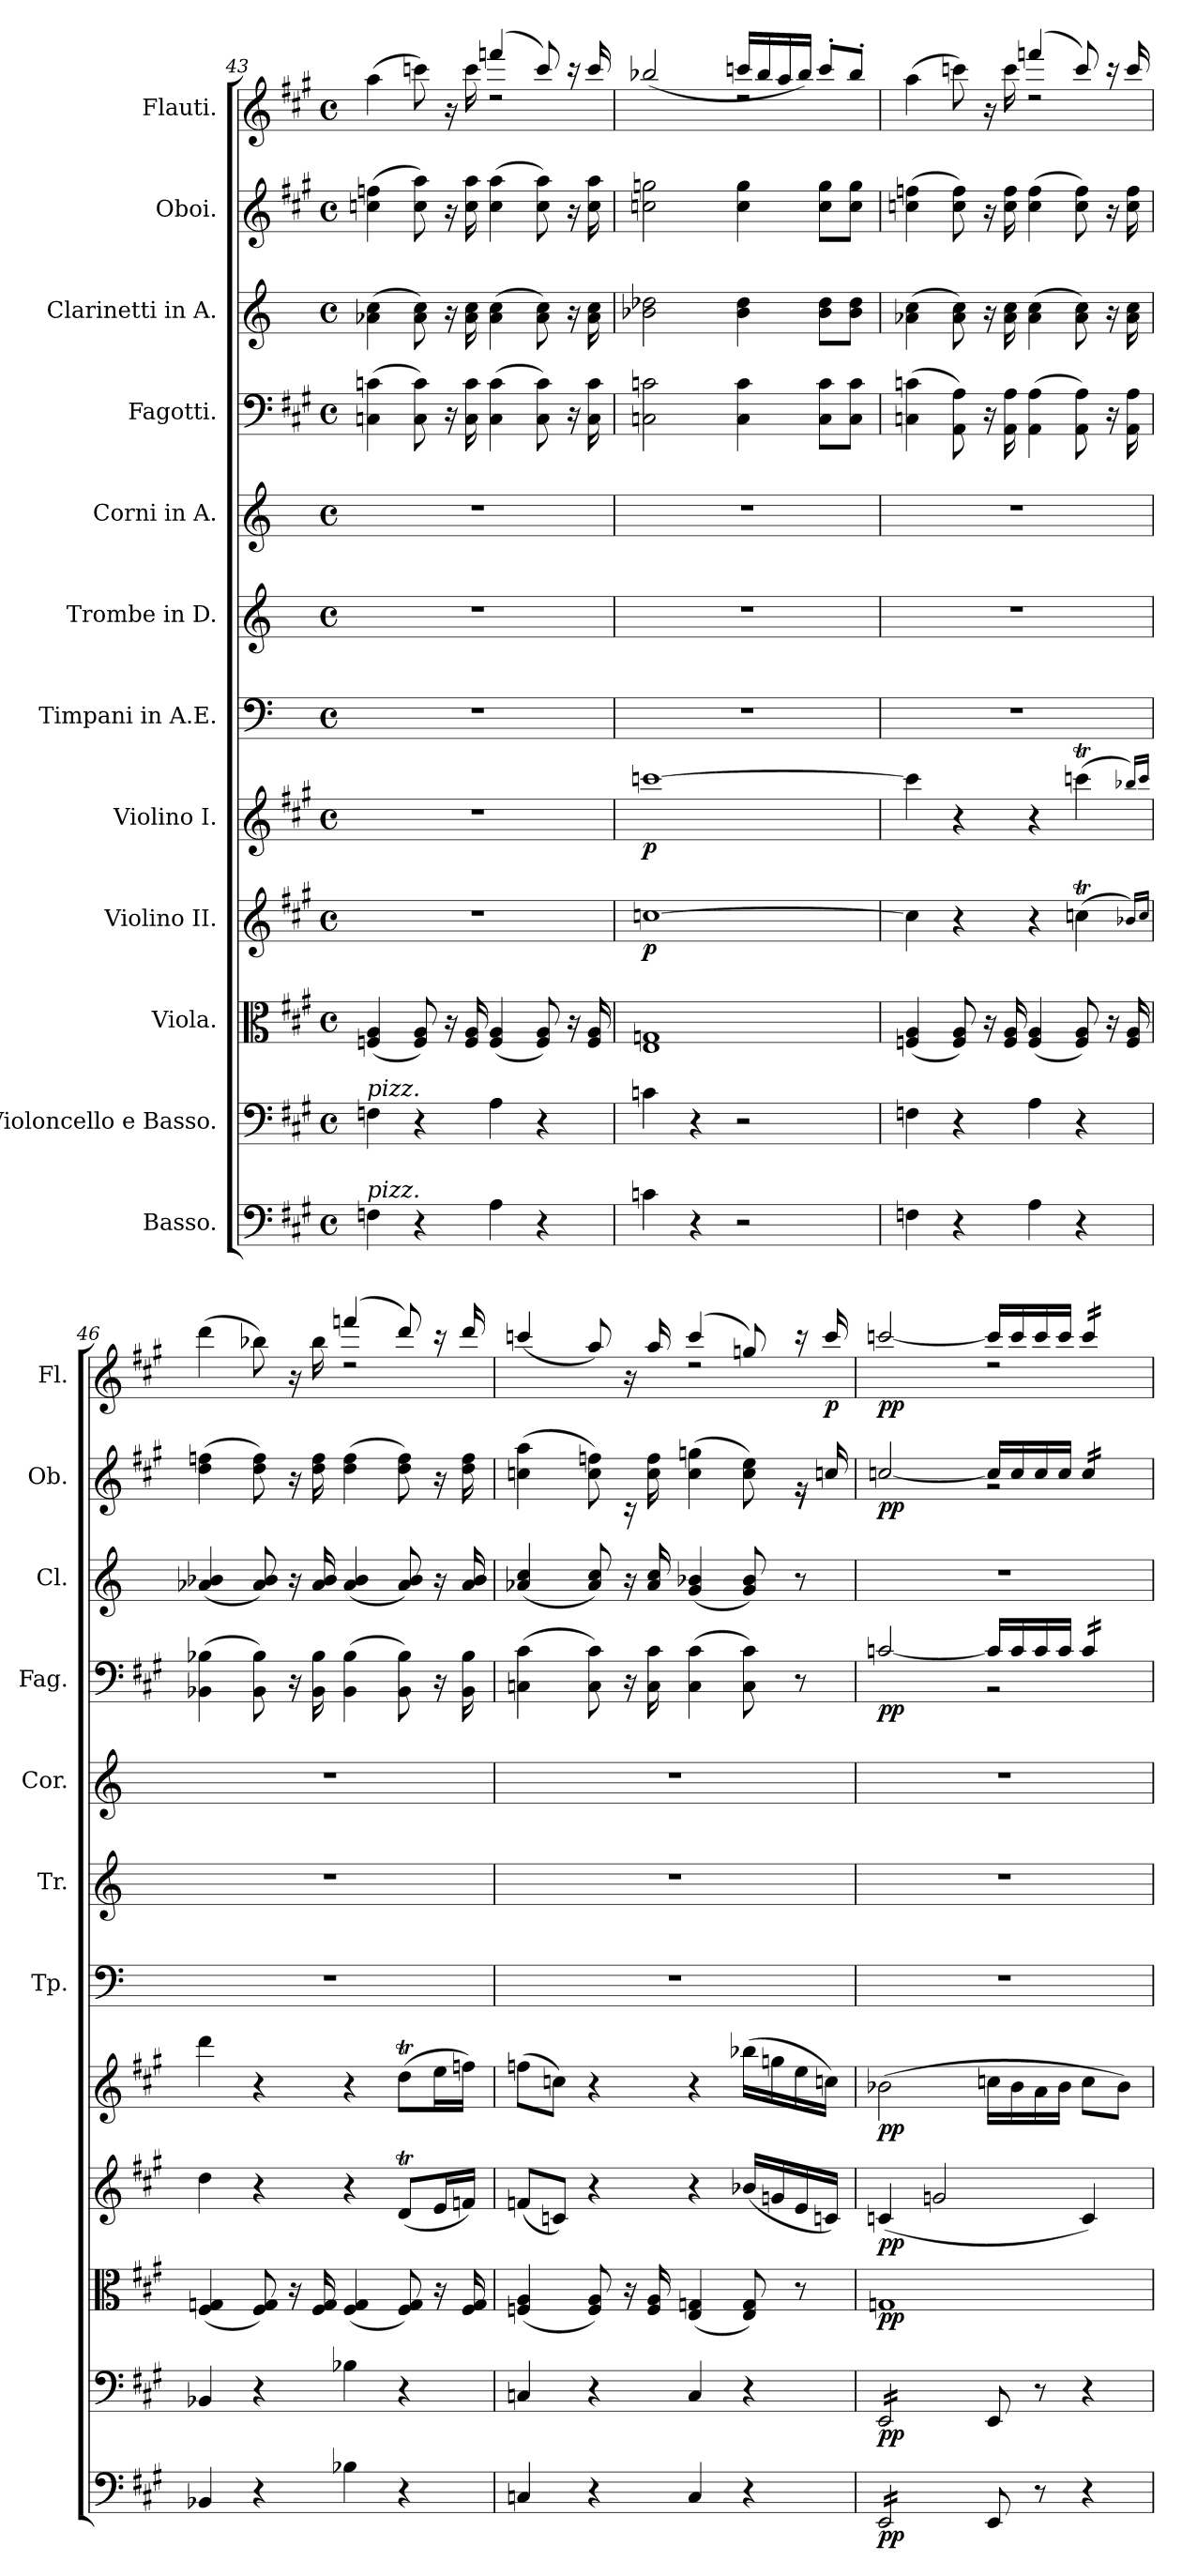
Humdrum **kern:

**kern	**dynam	**kern	**dynam	**kern	**dynam	**kern	**dynam	**kern	**dynam	**kern	**kern	**kern	**kern	**dynam	**kern	**kern	**dynam	**kern	**dynam
*part12	*part12	*part11	*part11	*part10	*part10	*part9	*part9	*part8	*part8	*part7	*part6	*part5	*part4	*part4	*part3	*part2	*part2	*part1	*part1
*staff12	*staff12	*staff11	*staff11	*staff10	*staff10	*staff9	*staff9	*staff8	*staff8	*staff7	*staff6	*staff5	*staff4	*staff4	*staff3	*staff2	*staff2	*staff1	*staff1
*I"Basso.	*	*I"Violoncello e Basso.	*	*I"Viola.	*	*I"Violino II.	*	*I"Violino I.	*	*I"Timpani in A.E.	*I"Trombe in D.	*I"Corni in A.	*I"Fagotti.	*	*I"Clarinetti in A.	*I"Oboi.	*	*I"Flauti.	*
*	*	*	*	*	*	*	*	*	*	*I'Tp.	*I'Tr.	*I'Cor.	*I'Fag.	*	*I'Cl.	*I'Ob.	*	*I'Fl.	*
*clefF4	*	*clefF4	*	*clefC3	*	*clefG2	*	*clefG2	*	*clefF4	*clefG2	*clefG2	*clefF4	*	*clefG2	*clefG2	*	*clefG2	*
*ITrd7c12	*	*	*	*	*	*	*	*	*	*	*ITrd-1c-2	*ITrd2c3	*	*	*ITrd2c3	*	*	*	*
*k[f#c#g#]	*	*k[f#c#g#]	*	*k[f#c#g#]	*	*k[f#c#g#]	*	*k[f#c#g#]	*	*k[]	*k[f#c#]	*k[f#c#g#]	*k[f#c#g#]	*	*k[f#c#g#]	*k[f#c#g#]	*	*k[f#c#g#]	*
*M4/4	*	*M4/4	*	*M4/4	*	*M4/4	*	*M4/4	*	*M4/4	*M4/4	*M4/4	*M4/4	*	*M4/4	*M4/4	*	*M4/4	*
*met(c)	*	*met(c)	*	*met(c)	*	*met(c)	*	*met(c)	*	*met(c)	*met(c)	*met(c)	*met(c)	*	*met(c)	*met(c)	*	*met(c)	*
=43	=43	=43	=43	=43	=43	=43	=43	=43	=43	=43	=43	=43	=43	=43	=43	=43	=43	=43	=43
*	*	*	*	*	*	*	*	*	*	*	*	*	*	*	*	*	*	*^	*
!	!	!LO:TX:a:i:t=pizz.	!	!	!	!	!	!	!	!	!	!	!	!	!	!	!	!	!	!
!LO:TX:a:i:t=pizz.	!	!	!	!	!	!	!	!	!	!	!	!	!	!	!	!	!	!	!	!
4FFn\	.	4Fn\	.	(<4Fn/ 4A/	.	1r	.	1r	.	1r	1r	1r	(>4Cn\ 4cn\	.	(>4fn\ 4a\	(>4ccn\ 4ffn\	.	(>4aa\	2ryy	.
4r	.	4r	.	8F/ 8A/)	.	.	.	.	.	.	.	.	8C\ 8c\)	.	8f\ 8a\)	8cc\ 8aa\)	.	8cccn\)	.	.
.	.	.	.	16r	.	.	.	.	.	.	.	.	16r	.	16r	16r	.	16r	.	.
.	.	.	.	16F/ 16A/	.	.	.	.	.	.	.	.	16C\ 16c\	.	16f\ 16a\	16cc\ 16aa\	.	16ccc\	.	.
4AA\	.	4A\	.	(<4F/ 4A/	.	.	.	.	.	.	.	.	(>4C\ 4c\	.	(>4f\ 4a\	(>4cc\ 4aa\	.	(>4fffn/	2rdd	.
4r	.	4r	.	8F/ 8A/)	.	.	.	.	.	.	.	.	8C\ 8c\)	.	8f\ 8a\)	8cc\ 8aa\)	.	8ccc/)	.	.
.	.	.	.	16r	.	.	.	.	.	.	.	.	16r	.	16r	16r	.	16r	.	.
.	.	.	.	16F/ 16A/	.	.	.	.	.	.	.	.	16C\ 16c\	.	16f\ 16a\	16cc\ 16aa\	.	16ccc/	.	.
=44	=44	=44	=44	=44	=44	=44	=44	=44	=44	=44	=44	=44	=44	=44	=44	=44	=44	=44	=44	=44
!	!	!	!	!	!	!	!LO:DY:b	!	!LO:DY:b	!	!	!	!	!	!	!	!	!	!	!
4Cn\	.	4cn\	.	1E 1Gn	.	[1ccn	p	[1cccn	p	1r	1r	1r	2Cn\ 2cn\	.	2gn\ 2b-X\	2ccn\ 2ggn\	.	(>2bb-X/	2ryy	.
4r	.	4r	.	.	.	.	.	.	.	.	.	.	.	.	.	.	.	.	.	.
2r	.	2r	.	.	.	.	.	.	.	.	.	.	4C\ 4c\	.	4g\ 4b-\	4cc\ 4gg\	.	16cccn/LL	2rdd	.
.	.	.	.	.	.	.	.	.	.	.	.	.	.	.	.	.	.	16bb-/	.	.
.	.	.	.	.	.	.	.	.	.	.	.	.	.	.	.	.	.	16aa/	.	.
.	.	.	.	.	.	.	.	.	.	.	.	.	.	.	.	.	.	16bb-/JJ)	.	.
.	.	.	.	.	.	.	.	.	.	.	.	.	8C\ 8c\L	.	8g\ 8b-\L	8cc\ 8gg\L	.	8ccc'/L	.	.
.	.	.	.	.	.	.	.	.	.	.	.	.	8C\ 8c\J	.	8g\ 8b-\J	8cc\ 8gg\J	.	8bb-'/J	.	.
=45	=45	=45	=45	=45	=45	=45	=45	=45	=45	=45	=45	=45	=45	=45	=45	=45	=45	=45	=45	=45
4FFn\	.	4Fn\	.	(<4Fn/ 4A/	.	4cc\]	.	4ccc\]	.	1r	1r	1r	(>4Cn\ 4cn\	.	(>4fn\ 4a\	(>4ccn\ 4ffn\	.	(>4aa\	2ryy	.
4r	.	4r	.	8F/ 8A/)	.	4r	.	4r	.	.	.	.	8AA\ 8A\)	.	8f\ 8a\)	8cc\ 8ff\)	.	8cccn\)	.	.
.	.	.	.	16r	.	.	.	.	.	.	.	.	16r	.	16r	16r	.	16r	.	.
.	.	.	.	16F/ 16A/	.	.	.	.	.	.	.	.	16AA\ 16A\	.	16f\ 16a\	16cc\ 16ff\	.	16ccc\	.	.
4AA\	.	4A\	.	(<4F/ 4A/	.	4r	.	4r	.	.	.	.	(>4AA\ 4A\	.	(>4f\ 4a\	(>4cc\ 4ff\	.	(>4fffn/	2rdd	.
4r	.	4r	.	8F/ 8A/)	.	(<4ccnT\	.	(<4cccnT\	.	.	.	.	8AA\ 8A\)	.	8f\ 8a\)	8cc\ 8ff\)	.	8ccc/)	.	.
.	.	.	.	16r	.	.	.	.	.	.	.	.	16r	.	16r	16r	.	16r	.	.
.	.	.	.	16F/ 16A/	.	.	.	.	.	.	.	.	16AA\ 16A\	.	16f\ 16a\	16cc\ 16ff\	.	16ccc/	.	.
.	.	.	.	.	.	16qb-X/LL)	.	16qbb-X/LL)	.	.	.	.	.	.	.	.	.	.	.	.
.	.	.	.	.	.	16qcc/JJ	.	16qccc/JJ	.	.	.	.	.	.	.	.	.	.	.	.
=46	=46	=46	=46	=46	=46	=46	=46	=46	=46	=46	=46	=46	=46	=46	=46	=46	=46	=46	=46	=46
4BBB-X/	.	4BB-X/	.	(<4F#/ 4Gn/	.	4dd\	.	4ddd\	.	1r	1r	1r	(>4BB-X\ 4B-X\	.	(<4fn/ 4gn/	(>4dd\ 4ffn\	.	(>4ddd\	2ryy	.
4r	.	4r	.	8F#/ 8G/)	.	4r	.	4r	.	.	.	.	8BB-\ 8B-\)	.	8f/ 8g/)	8dd\ 8ff\)	.	8bb-X\)	.	.
.	.	.	.	16r	.	.	.	.	.	.	.	.	16r	.	16r	16r	.	16r	.	.
.	.	.	.	16F#/ 16G/	.	.	.	.	.	.	.	.	16BB-\ 16B-\	.	16f/ 16g/	16dd\ 16ff\	.	16bb-\	.	.
4BB-X\	.	4B-X\	.	(<4F#/ 4G/	.	4r	.	4r	.	.	.	.	(>4BB-\ 4B-\	.	(<4f/ 4g/	(>4dd\ 4ff\	.	(>4fffn/	2rdd	.
4r	.	4r	.	8F#/ 8G/)	.	(<8dT/L	.	(>8ddT\L	.	.	.	.	8BB-\ 8B-\)	.	8f/ 8g/)	8dd\ 8ff\)	.	8ddd/)	.	.
.	.	.	.	16r	.	16e/L	.	16ee\L	.	.	.	.	16r	.	16r	16r	.	16r	.	.
.	.	.	.	16F#/ 16G/	.	16fn/JJ)	.	16ffn\JJ)	.	.	.	.	16BB-\ 16B-\	.	16f/ 16g/	16dd\ 16ff\	.	16ddd/	.	.
!!LO:PB:g=z	!!
=47	=47	=47	=47	=47	=47	=47	=47	=47	=47	=47	=47	=47	=47	=47	=47	=47	=47	=47	=47	=47
*	*	*	*	*	*	*	*	*	*	*	*	*	*	*	*	*^	*	*	*	*
4CCn/	.	4Cn/	.	(<4Fn/ 4A/	.	(<8fn/L	.	(>8ffn\L	.	1r	1r	1r	(>4Cn\ 4c#\	.	(<4fn/ 4a/	(>4ccn\ 4aa\	2..ryy	.	(<4cccn/	2ryy	.
.	.	.	.	.	.	8cn/J)	.	8ccn\J)	.	.	.	.	.	.	.	.	.	.	.	.	.
4r	.	4r	.	8F/ 8A/)	.	4r	.	4r	.	.	.	.	8C\ 8c#\)	.	8f/ 8a/)	8cc\ 8ffn\)	.	.	8aa/)	.	.
.	.	.	.	16r	.	.	.	.	.	.	.	.	16r	.	16r	16rc	.	.	16r	.	.
.	.	.	.	16F/ 16A/	.	.	.	.	.	.	.	.	16C\ 16c#\	.	16f/ 16a/	16cc\ 16ff\	.	.	16aa/	.	.
4CC/	.	4C/	.	(<4E/ 4Gn/	.	4r	.	4r	.	.	.	.	(>4C\ 4c#\	.	(<4e/ 4gn/	(>4cc\ 4ggn\	.	.	(>4ccc/	2rdd	.
4r	.	4r	.	8E/ 8G/)	.	(<16b-X/LL	.	(>16bb-X\LL	.	.	.	.	8C\ 8c#\)	.	8e/ 8g/)	8cc\ 8ee\)	.	.	8ggn/)	.	.
.	.	.	.	.	.	16gn/	.	16ggn\	.	.	.	.	.	.	.	.	.	.	.	.	.
.	.	.	.	8r	.	16e/	.	16ee\	.	.	.	.	8r	.	8r	16rg	8r	.	16r	.	.
!	!	!	!	!	!	!	!	!	!	!	!	!	!	!	!	!	!	!	!	!	!LO:DY:b
.	.	.	.	.	.	16cn/JJ)	.	16ccn\JJ)	.	.	.	.	.	.	.	16ccn/	.	.	16ccc/	.	p
=48	=48	=48	=48	=48	=48	=48	=48	=48	=48	=48	=48	=48	=48	=48	=48	=48	=48	=48	=48	=48	=48
*	*	*	*	*	*	*	*	*	*	*	*	*	*^	*	*	*	*	*	*	*	*
!	!	!LO:TX:a:i:t=arco	!	!	!	!	!	!	!	!	!	!	!	!	!	!	!	!	!	!	!	!
!LO:TX:a:i:t=arco	!	!	!	!	!	!	!	!	!	!	!	!	!	!	!	!	!	!	!	!	!	!
!	!LO:DY:b	!	!LO:DY:b	!	!LO:DY:b	!	!LO:DY:b	!	!LO:DY:b	!	!	!	!	!	!LO:DY:b	!	!	!	!LO:DY:b	!	!	!LO:DY:b
*tremolo	*	*	*	*	*	*	*	*	*	*	*	*	*	*	*	*	*	*	*	*	*	*
*	*	*tremolo	*	*	*	*	*	*	*	*	*	*	*	*	*	*	*	*	*	*	*	*
16EEE/LL	pp	16EE/LL	pp	1Gn	pp	(<4cn/	pp	(>2b-X\	pp	1r	1r	1r	[2cn/	2ryy	pp	1r	[2ccn/	2ryy	pp	[2cccn/	2ryy	pp
16EEE/	.	16EE/	.	.	.	.	.	.	.	.	.	.	.	.	.	.	.	.	.	.	.	.
16EEE/	.	16EE/	.	.	.	.	.	.	.	.	.	.	.	.	.	.	.	.	.	.	.	.
16EEE/	.	16EE/	.	.	.	.	.	.	.	.	.	.	.	.	.	.	.	.	.	.	.	.
16EEE/	.	16EE/	.	.	.	2gn/	.	.	.	.	.	.	.	.	.	.	.	.	.	.	.	.
16EEE/	.	16EE/	.	.	.	.	.	.	.	.	.	.	.	.	.	.	.	.	.	.	.	.
16EEE/	.	16EE/	.	.	.	.	.	.	.	.	.	.	.	.	.	.	.	.	.	.	.	.
16EEE/JJ	.	16EE/JJ	.	.	.	.	.	.	.	.	.	.	.	.	.	.	.	.	.	.	.	.
*	*	*Xtremolo	*	*	*	*	*	*	*	*	*	*	*	*	*	*	*	*	*	*	*	*
*Xtremolo	*	*	*	*	*	*	*	*	*	*	*	*	*	*	*	*	*	*	*	*	*	*
8EEE/	.	8EE/	.	.	.	.	.	16ccn\LL	.	.	.	.	16c/LL]	2r	.	.	16cc/LL]	2rg	.	16ccc/LL]	2rdd	.
.	.	.	.	.	.	.	.	16b-\	.	.	.	.	16c/	.	.	.	16cc/	.	.	16ccc/	.	.
8r	.	8r	.	.	.	.	.	16a\	.	.	.	.	16c/	.	.	.	16cc/	.	.	16ccc/	.	.
.	.	.	.	.	.	.	.	16b-\JJ	.	.	.	.	16c/JJ	.	.	.	16cc/JJ	.	.	16ccc/JJ	.	.
*	*	*	*	*	*	*	*	*	*	*	*	*	*tremolo	*	*	*	*	*	*	*	*	*
*	*	*	*	*	*	*	*	*	*	*	*	*	*	*	*	*	*tremolo	*	*	*	*	*
*	*	*	*	*	*	*	*	*	*	*	*	*	*	*	*	*	*	*	*	*tremolo	*	*
4r	.	4r	.	.	.	4c/)	.	8cc\L	.	.	.	.	16c/LL	.	.	.	16cc/LL	.	.	16ccc/LL	.	.
.	.	.	.	.	.	.	.	.	.	.	.	.	16c/	.	.	.	16cc/	.	.	16ccc/	.	.
.	.	.	.	.	.	.	.	8b-\J)	.	.	.	.	16c/	.	.	.	16cc/	.	.	16ccc/	.	.
.	.	.	.	.	.	.	.	.	.	.	.	.	16c/JJ	.	.	.	16cc/JJ	.	.	16ccc/JJ	.	.
*	*	*	*	*	*	*	*	*	*	*	*	*	*	*	*	*	*	*	*	*Xtremolo	*	*
*	*	*	*	*	*	*	*	*	*	*	*	*	*	*	*	*	*Xtremolo	*	*	*	*	*
*	*	*	*	*	*	*	*	*	*	*	*	*	*Xtremolo	*	*	*	*	*	*	*	*	*
*	*	*	*	*	*	*	*	*	*	*	*	*	*	*	*	*	*v	*v	*	*	*	*
*	*	*	*	*	*	*	*	*	*	*	*	*	*v	*v	*	*	*	*	*v	*v	*
=	=	=	=	=	=	=	=	=	=	=	=	=	=	=	=	=	=	=	=
*-	*-	*-	*-	*-	*-	*-	*-	*-	*-	*-	*-	*-	*-	*-	*-	*-	*-	*-	*-
